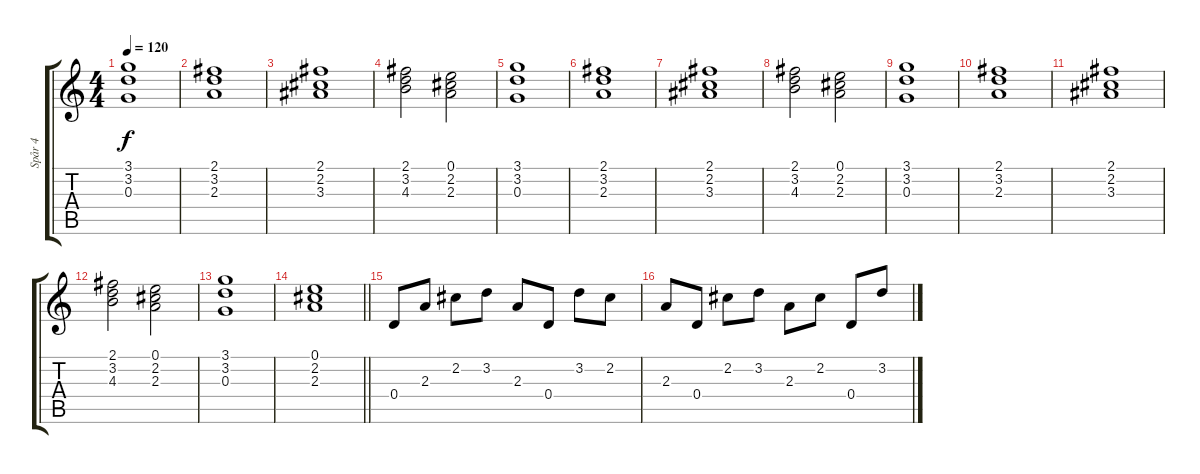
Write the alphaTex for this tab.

\track ("Spår 4" "Spår 4") {instrument overdrivenguitar}
\staff {score tabs}
\tuning (E4 B3 G3 D3 A2 E2) {hide}
\ts (4 4)
\tempo 120
\clef g2
\ks c
(3.1 3.2 0.3).1{dy f} |
(2.1 3.2 2.3).1 |
(2.1 2.2 3.3).1 |
(2.1 3.2 4.3).2 (0.1 2.2 2.3).2 |
(3.1 3.2 0.3).1 |
(2.1 3.2 2.3).1 |
(2.1 2.2 3.3).1 |
(2.1 3.2 4.3).2 (0.1 2.2 2.3).2 |
(3.1 3.2 0.3).1 |
(2.1 3.2 2.3).1 |
(2.1 2.2 3.3).1 |
(2.1 3.2 4.3).2 (0.1 2.2 2.3).2 |
(3.1 3.2 0.3).1 |
\barLineRight lightlight
(0.1 2.2 2.3).1 |
0.4.8 2.3.8 2.2.8 3.2.8 2.3.8 0.4.8 3.2.8 2.2.8 |
2.3.8 0.4.8 2.2.8 3.2.8 2.3.8 2.2.8 0.4.8 3.2.8
